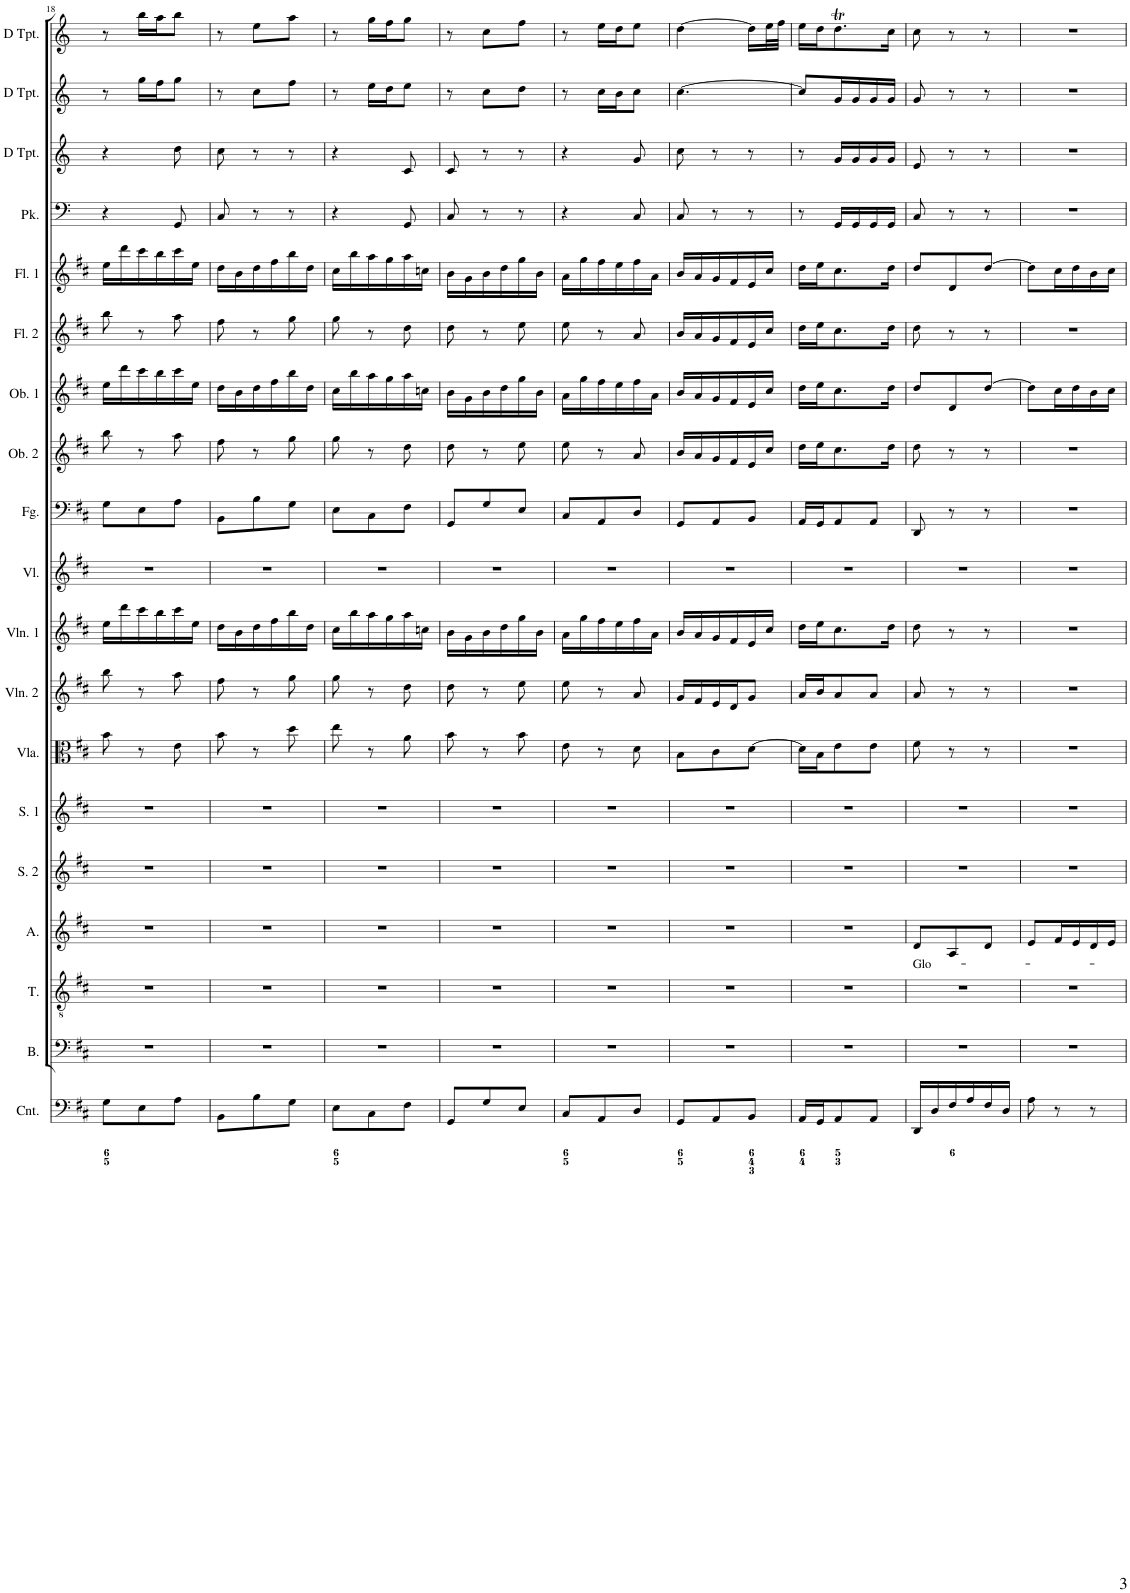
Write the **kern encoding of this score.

**kern	**kern	**kern	**kern	**text	**kern	**kern	**kern	**kern	**kern	**kern	**kern	**kern	**kern	**kern	**kern	**kern	**kern	**kern	**kern
*part19	*part18	*part17	*part16	*part16	*part15	*part14	*part13	*part12	*part11	*part10	*part9	*part8	*part7	*part6	*part5	*part4	*part3	*part2	*part1
*staff19	*staff18	*staff17	*staff16	*staff16	*staff15	*staff14	*staff13	*staff12	*staff11	*staff10	*staff9	*staff8	*staff7	*staff6	*staff5	*staff4	*staff3	*staff2	*staff1
*I"Continuo	*I"Basso	*I"Tenore	*I"Alto	*	*I"Soprano 2	*I"Soprano 1	*I"Viola	*I"Violino 2	*I"Violino 1	*I"Violino solo	*I"Fagotti	*I"Oboe d'amore 2	*I"Oboe d'amore 1	*I"Flauto traverso 2	*I"Flauto traverso 1	*I"Pauke	*I"D Trompete	*I"D Trompete	*I"D Trompete
*I'Cnt.	*I'B.	*I'T.	*I'A.	*	*I'S. 2	*I'S. 1	*I'Vla.	*I'Vln. 2	*I'Vln. 1	*I'Vl.	*I'Fg.	*I'Ob. 2	*I'Ob. 1	*I'Fl. 2	*I'Fl. 1	*I'Pk.	*I'D Tpt.	*I'D Tpt.	*I'D Tpt.
!!LO:PB:g=z
*clefF4	*clefF4	*clefGv2	*clefG2	*	*clefG2	*clefG2	*clefC3	*clefG2	*clefG2	*clefG2	*clefF4	*clefG2	*clefG2	*clefG2	*clefG2	*clefF4	*clefG2	*clefG2	*clefG2
*	*	*	*	*	*	*	*	*	*	*	*	*	*	*	*	*Trd-1c-2	*Trd-1c-2	*Trd-1c-2	*Trd-1c-2
*k[f#c#]	*k[f#c#]	*k[f#c#]	*k[f#c#]	*	*k[f#c#]	*k[f#c#]	*k[f#c#]	*k[f#c#]	*k[f#c#]	*k[f#c#]	*k[f#c#]	*k[f#c#]	*k[f#c#]	*k[f#c#]	*k[f#c#]	*k[]	*k[]	*k[]	*k[]
*M3/8	*M3/8	*M3/8	*M3/8	*	*M3/8	*M3/8	*M3/8	*M3/8	*M3/8	*M3/8	*M3/8	*M3/8	*M3/8	*M3/8	*M3/8	*M3/8	*M3/8	*M3/8	*M3/8
=18	=18	=18	=18	=18	=18	=18	=18	=18	=18	=18	=18	=18	=18	=18	=18	=18	=18	=18	=18
8G\L	4.r	4.r	4.r	.	4.r	4.r	8b\	8bb\	16ee\LL	4.r	8G\L	8bb\	16ee\LL	8bb\	16ee\LL	4r	4r	8r	8r
.	.	.	.	.	.	.	.	.	16ddd\	.	.	.	16ddd\	.	16ddd\	.	.	.	.
8E\	.	.	.	.	.	.	8r	8r	16ccc#\	.	8E\	8r	16ccc#\	8r	16ccc#\	.	.	16gg\LL	16bb\LL
.	.	.	.	.	.	.	.	.	16bb\	.	.	.	16bb\	.	16bb\	.	.	16ff\J	16aa\J
8A\J	.	.	.	.	.	.	8e\	8aa\	16ccc#\	.	8A\J	8aa\	16ccc#\	8aa\	16ccc#\	8GG/	8dd\	8gg\J	8bb\J
.	.	.	.	.	.	.	.	.	16ee\JJ	.	.	.	16ee\JJ	.	16ee\JJ	.	.	.	.
=19	=19	=19	=19	=19	=19	=19	=19	=19	=19	=19	=19	=19	=19	=19	=19	=19	=19	=19	=19
8BB\L	4.r	4.r	4.r	.	4.r	4.r	8b\	8ff#\	16dd\LL	4.r	8BB\L	8ff#\	16dd\LL	8ff#\	16dd\LL	8C/	8cc\	8r	8r
.	.	.	.	.	.	.	.	.	16b\	.	.	.	16b\	.	16b\	.	.	.	.
8B\	.	.	.	.	.	.	8r	8r	16dd\	.	8B\	8r	16dd\	8r	16dd\	8r	8r	8cc\L	8ee\L
.	.	.	.	.	.	.	.	.	16ff#\	.	.	.	16ff#\	.	16ff#\	.	.	.	.
8G\J	.	.	.	.	.	.	8dd\	8gg\	16bb\	.	8G\J	8gg\	16bb\	8gg\	16bb\	8r	8r	8ff\J	8aa\J
.	.	.	.	.	.	.	.	.	16dd\JJ	.	.	.	16dd\JJ	.	16dd\JJ	.	.	.	.
=20	=20	=20	=20	=20	=20	=20	=20	=20	=20	=20	=20	=20	=20	=20	=20	=20	=20	=20	=20
8E\L	4.r	4.r	4.r	.	4.r	4.r	8ee\	8gg\	16cc#\LL	4.r	8E\L	8gg\	16cc#\LL	8gg\	16cc#\LL	4r	4r	8r	8r
.	.	.	.	.	.	.	.	.	16bb\	.	.	.	16bb\	.	16bb\	.	.	.	.
8C#\	.	.	.	.	.	.	8r	8r	16aa\	.	8C#\	8r	16aa\	8r	16aa\	.	.	16ee\LL	16gg\LL
.	.	.	.	.	.	.	.	.	16gg\	.	.	.	16gg\	.	16gg\	.	.	16dd\J	16ff\J
8F#\J	.	.	.	.	.	.	8a\	8dd\	16aa\	.	8F#\J	8dd\	16aa\	8dd\	16aa\	8GG/	8c/	8ee\J	8gg\J
.	.	.	.	.	.	.	.	.	16ccn\JJ	.	.	.	16ccn\JJ	.	16ccn\JJ	.	.	.	.
=21	=21	=21	=21	=21	=21	=21	=21	=21	=21	=21	=21	=21	=21	=21	=21	=21	=21	=21	=21
8GG/L	4.r	4.r	4.r	.	4.r	4.r	8b\	8dd\	16b\LL	4.r	8GG/L	8dd\	16b\LL	8dd\	16b\LL	8C/	8c/	8r	8r
.	.	.	.	.	.	.	.	.	16g\	.	.	.	16g\	.	16g\	.	.	.	.
8G/	.	.	.	.	.	.	8r	8r	16b\	.	8G/	8r	16b\	8r	16b\	8r	8r	8cc\L	8cc\L
.	.	.	.	.	.	.	.	.	16dd\	.	.	.	16dd\	.	16dd\	.	.	.	.
8E/J	.	.	.	.	.	.	8b\	8ee\	16gg\	.	8E/J	8ee\	16gg\	8ee\	16gg\	8r	8r	8dd\J	8ff\J
.	.	.	.	.	.	.	.	.	16b\JJ	.	.	.	16b\JJ	.	16b\JJ	.	.	.	.
=22	=22	=22	=22	=22	=22	=22	=22	=22	=22	=22	=22	=22	=22	=22	=22	=22	=22	=22	=22
8C#/L	4.r	4.r	4.r	.	4.r	4.r	8e\	8ee\	16a\LL	4.r	8C#/L	8ee\	16a\LL	8ee\	16a\LL	4r	4r	8r	8r
.	.	.	.	.	.	.	.	.	16gg\	.	.	.	16gg\	.	16gg\	.	.	.	.
8AA/	.	.	.	.	.	.	8r	8r	16ff#\	.	8AA/	8r	16ff#\	8r	16ff#\	.	.	16cc\LL	16ee\LL
.	.	.	.	.	.	.	.	.	16ee\	.	.	.	16ee\	.	16ee\	.	.	16b\J	16dd\J
8D/J	.	.	.	.	.	.	8d\	8a/	16ff#\	.	8D/J	8a/	16ff#\	8a/	16ff#\	8C/	8g/	8cc\J	8ee\J
.	.	.	.	.	.	.	.	.	16a\JJ	.	.	.	16a\JJ	.	16a\JJ	.	.	.	.
=23	=23	=23	=23	=23	=23	=23	=23	=23	=23	=23	=23	=23	=23	=23	=23	=23	=23	=23	=23
8GG/L	4.r	4.r	4.r	.	4.r	4.r	8B\L	16g/LL	16b/LL	4.r	8GG/L	16b/LL	16b/LL	16b/LL	16b/LL	8C/	8cc\	[4.cc\	[4dd\
.	.	.	.	.	.	.	.	16f#/	16a/	.	.	16a/	16a/	16a/	16a/	.	.	.	.
8AA/	.	.	.	.	.	.	8c#\	16e/	16g/	.	8AA/	16g/	16g/	16g/	16g/	8r	8r	.	.
.	.	.	.	.	.	.	.	16d/J	16f#/	.	.	16f#/	16f#/	16f#/	16f#/	.	.	.	.
8BB/J	.	.	.	.	.	.	[8d\J	8g/J	16e/	.	8BB/J	16e/	16e/	16e/	16e/	8r	8r	.	16dd\LL]
.	.	.	.	.	.	.	.	.	16cc#/JJ	.	.	16cc#/JJ	16cc#/JJ	16cc#/JJ	16cc#/JJ	.	.	.	32ee\L
.	.	.	.	.	.	.	.	.	.	.	.	.	.	.	.	.	.	.	32ff\JJJ
=24	=24	=24	=24	=24	=24	=24	=24	=24	=24	=24	=24	=24	=24	=24	=24	=24	=24	=24	=24
16AA/LL	4.r	4.r	4.r	.	4.r	4.r	16d\LL]	16a/LL	16dd\LL	4.r	16AA/LL	16dd\LL	16dd\LL	16dd\LL	16dd\LL	8r	8r	8cc/L]	16ee\LL
16GG/J	.	.	.	.	.	.	16B\J	16b/J	16ee\J	.	16GG/J	16ee\J	16ee\J	16ee\J	16ee\J	.	.	.	16dd\J
8AA/	.	.	.	.	.	.	8e\	8a/	8.cc#\	.	8AA/	8.cc#\	8.cc#\	8.cc#\	8.cc#\	16GG/LL	16g/LL	16g/L	8.ddT\
.	.	.	.	.	.	.	.	.	.	.	.	.	.	.	.	16GG/	16g/	16g/	.
8AA/J	.	.	.	.	.	.	8e\J	8a/J	.	.	8AA/J	.	.	.	.	16GG/	16g/	16g/	.
.	.	.	.	.	.	.	.	.	16dd\Jk	.	.	16dd\Jk	16dd\Jk	16dd\Jk	16dd\Jk	16GG/JJ	16g/JJ	16g/JJ	16cc\Jk
=25	=25	=25	=25	=25	=25	=25	=25	=25	=25	=25	=25	=25	=25	=25	=25	=25	=25	=25	=25
!	!	!	!	!LO:LY:b	!	!	!	!	!	!	!	!	!	!	!	!	!	!	!
16DD/LL	4.r	4.r	8d/L	Glo-	4.r	4.r	8f#\	8a/	8dd\	4.r	8DD/	8dd\	8dd/L	8dd\	8dd/L	8C/	8e/	8g/	8cc\
16D/	.	.	.	.	.	.	.	.	.	.	.	.	.	.	.	.	.	.	.
16F#/	.	.	8A/	.	.	.	8r	8r	8r	.	8r	8r	8d/	8r	8d/	8r	8r	8r	8r
16A/	.	.	.	.	.	.	.	.	.	.	.	.	.	.	.	.	.	.	.
16F#/	.	.	8d/J	.	.	.	8r	8r	8r	.	8r	8r	[8dd/J	8r	[8dd/J	8r	8r	8r	8r
16D/JJ	.	.	.	.	.	.	.	.	.	.	.	.	.	.	.	.	.	.	.
=26	=26	=26	=26	=26	=26	=26	=26	=26	=26	=26	=26	=26	=26	=26	=26	=26	=26	=26	=26
8A\	4.r	4.r	8e/L	.	4.r	4.r	4.r	4.r	4.r	4.r	4.r	4.r	8dd\L]	4.r	8dd\L]	4.r	4.r	4.r	4.r
8r	.	.	16f#/L	.	.	.	.	.	.	.	.	.	16cc#\L	.	16cc#\L	.	.	.	.
.	.	.	16e/	.	.	.	.	.	.	.	.	.	16dd\	.	16dd\	.	.	.	.
8r	.	.	16d/	.	.	.	.	.	.	.	.	.	16b\	.	16b\	.	.	.	.
.	.	.	16e/JJ	.	.	.	.	.	.	.	.	.	16cc#\JJ	.	16cc#\JJ	.	.	.	.
=	=	=	=	=	=	=	=	=	=	=	=	=	=	=	=	=	=	=	=
*-	*-	*-	*-	*-	*-	*-	*-	*-	*-	*-	*-	*-	*-	*-	*-	*-	*-	*-	*-
